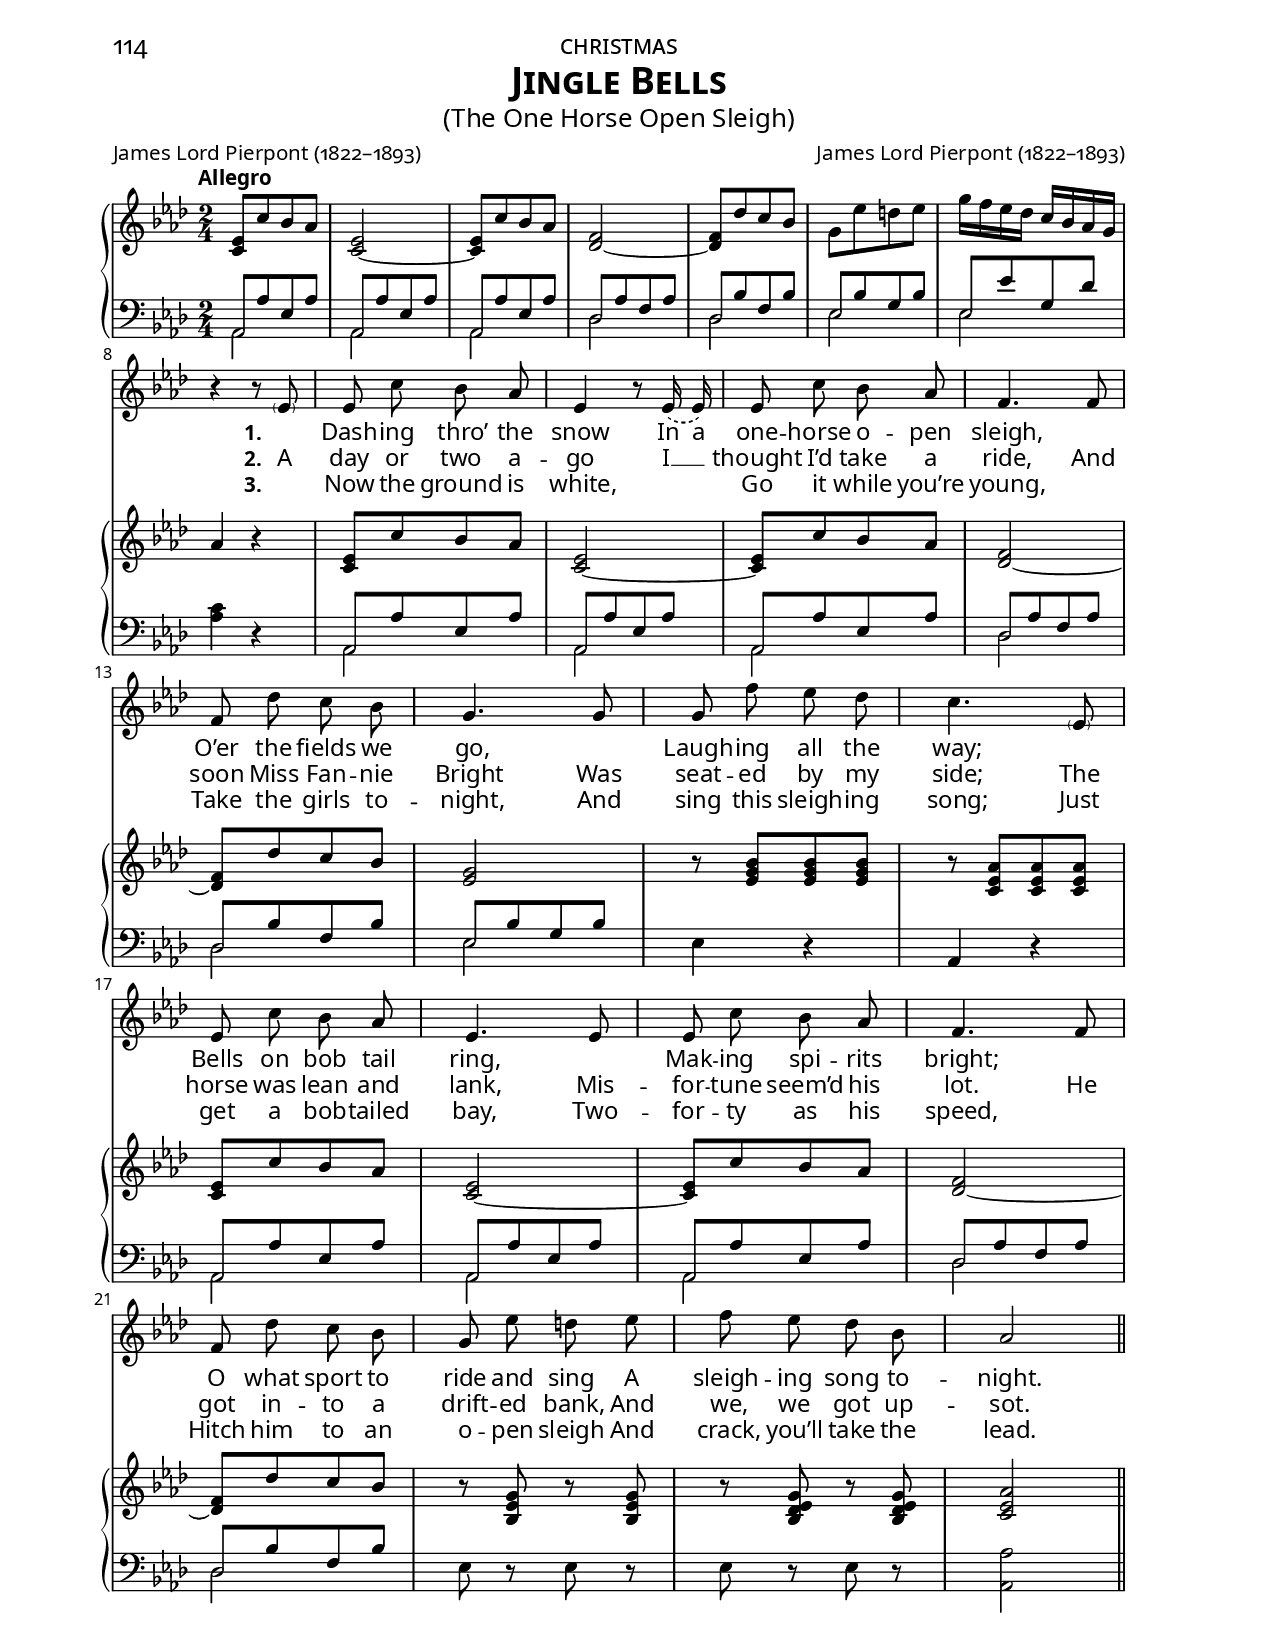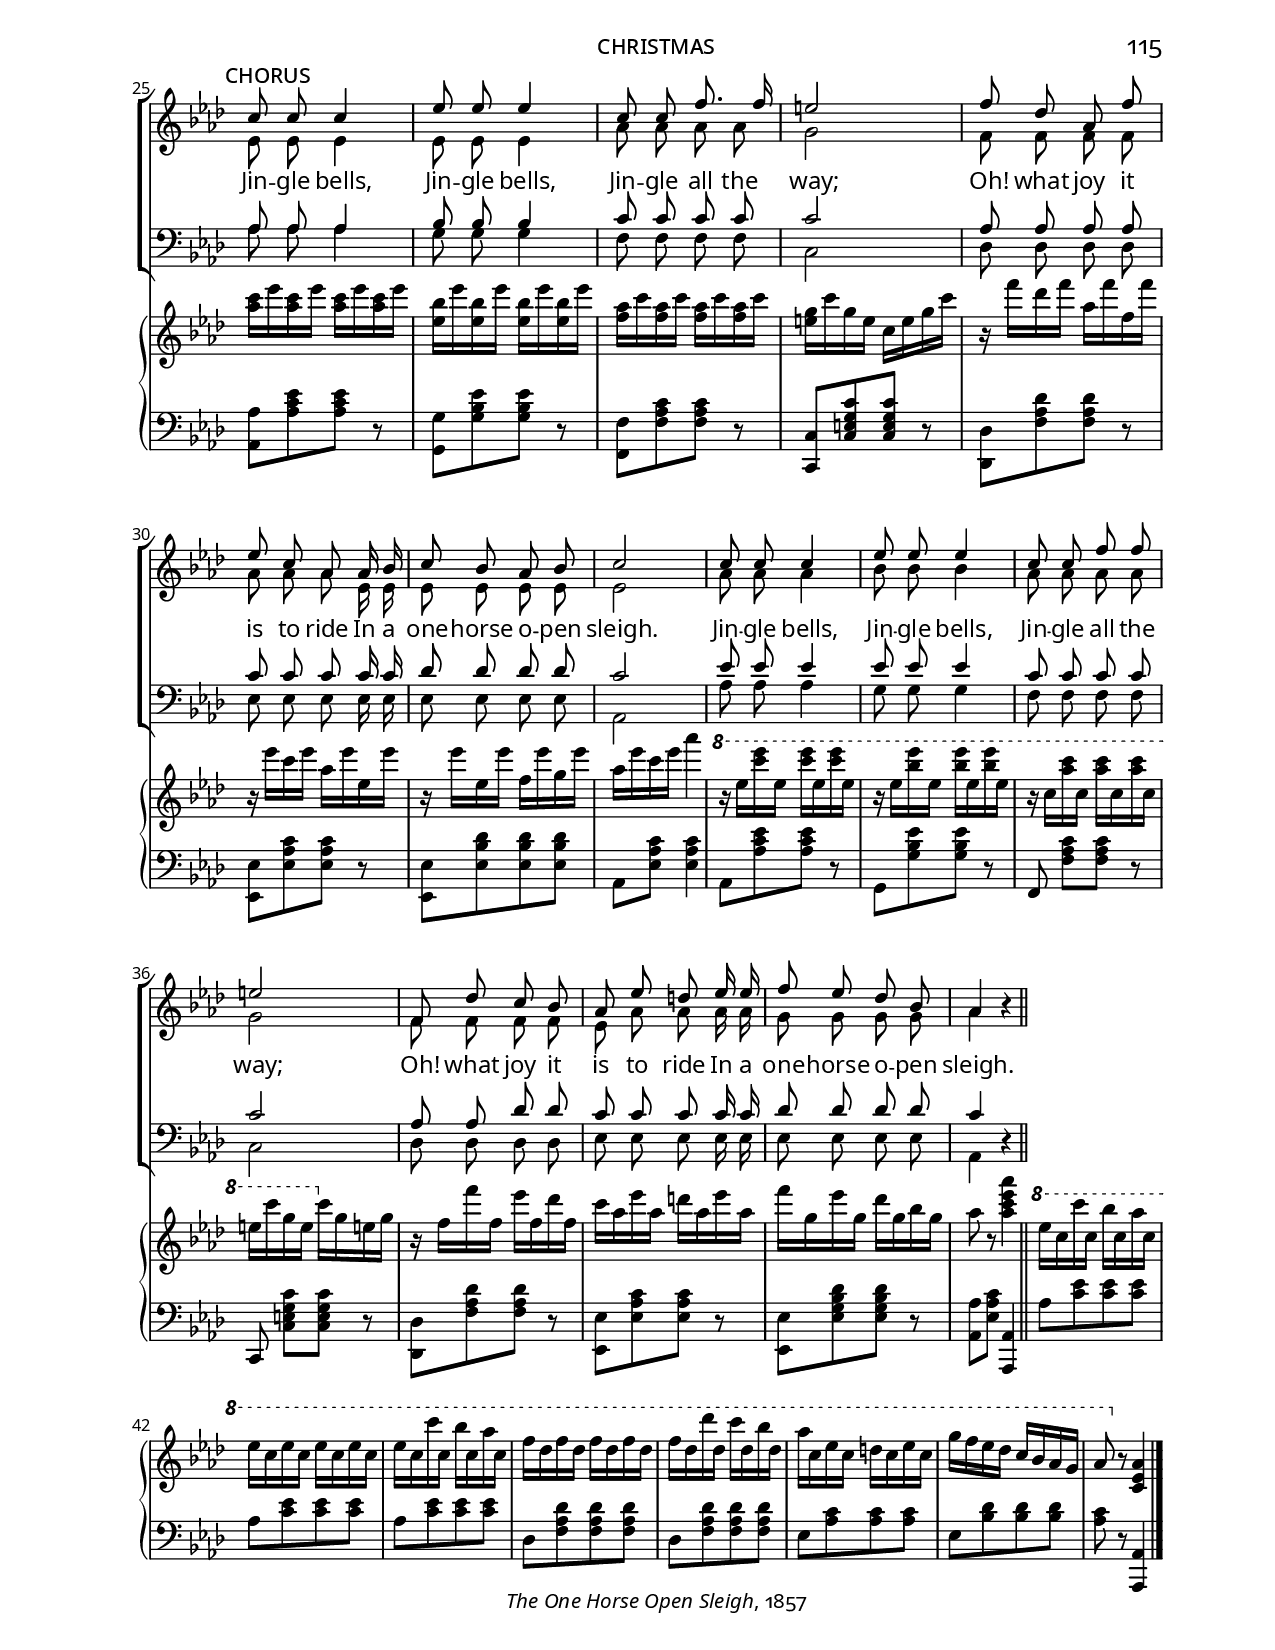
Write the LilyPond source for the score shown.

\version "2.14.2"
\include "util.ly"
\header {
  title = \markup{\override #'(font-name . "Garamond Premier Pro Semibold"){ \abs-fontsize #18 \smallCapsOldStyle"Jingle Bells"}}
  subtitle = \markup{\override #'(font-name . "Garamond Premier Pro"){ \abs-fontsize #12.5 "(The One Horse Open Sleigh)"}}
  poet = \markup\oldStyleNum"James Lord Pierpont (1822–1893)"
  composer = \markup\oldStyleNum"James Lord Pierpont (1822–1893)"
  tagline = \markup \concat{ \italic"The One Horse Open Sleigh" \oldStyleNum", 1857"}
}
\paper {
  %print-all-headers = ##t
  paper-height = 11\in
  paper-width = 8.5\in
  indent = 0\in
  %system-system-spacing = #'((basic-distance . 10) (padding . 0))
  system-system-spacing =
    #'((basic-distance . 0)
       (minimum-distance . 0)
       (padding . -5)
       (stretchability . 100))
  last-bottom-spacing =
    #'((basic-distance . 0)
       (minimum-distance . 0)
       (padding . 0)
       (stretchability . 0))
  ragged-last-bottom = ##f
  ragged-bottom = ##f
  two-sided = ##t
  inner-margin = 1\in
  outer-margin = 0.75\in
  top-margin = 0.26\in
  bottom-margin = 0.25\in
  first-page-number = #114
  print-first-page-number = ##t
  headerLine = \markup{\override #'(font-name . "Garamond Premier Pro") \smallCapsOldStyle"christmas"}
  oddHeaderMarkup = \markup\fill-line{
     \override #'(font-name . "Garamond Premier Pro")\abs-fontsize #12.5
     \combine 
        \fill-line{"" \on-the-fly #print-page-number-check-first
        \oldStylePageNum""
        }
        \fill-line{\headerLine}
  }
  evenHeaderMarkup = \markup {
     \override #'(font-name . "Garamond Premier Pro")\abs-fontsize #12.5
     \combine
        \on-the-fly #print-page-number-check-first
        \oldStylePageNum""
        \fill-line{\headerLine}
  }
}
#(set-global-staff-size 18) \paper{ #(define fonts (make-pango-font-tree "Garamond Premier Pro" "Garamond Premier Pro" "Garamond Premier Pro" (/ 18 20))) }
%6.14 #(set-global-staff-size 14.1) \paper{ #(define fonts (make-pango-font-tree "Garamond Premier Pro" "Garamond Premier Pro" "Garamond Premier Pro" (/ 14.1 20))) }
global = {
  \key aes \major
  \time 2/4
  \override DynamicLineSpanner #'staff-padding = #0.0
  \override DynamicLineSpanner #'Y-extent = #'(-1 . 1)
  \autoBeamOff
}

sopMusic = \relative c' {
  \tempo "Allegro"
  \slurDashed
  \oneVoice
  s2*7 | \break
  
  r4 r8 \parenthesize ees8 |
  ees c' bes aes |
  ees4 r8 ees16( ees16) |
  ees8 c' bes aes|
  f4. f8 |
  f des' c bes |
  
  g4. g8 |
  g f' ees des |
  c4. \parenthesize ees,8 |
  ees c' bes aes |
  ees4. ees8 |
  ees c' bes aes |
  
  f4. f8 |
  f des' c bes |
  g ees' d ees |
  f ees des bes |
  aes2 \bar "||" \break
  
  %page2
  \voiceOne
  \once \override Score.RehearsalMark #'self-alignment-X = #LEFT
  \mark\markup\smallCapsOldStyle"chorus"
  c8 c c4 |
  ees8 ees ees4 |
  c8 c f8. f16 |
  e2 |
  f8 des aes f' |
  
  ees8 c aes aes16 bes |
  c8 bes aes bes |
  c2 |
  c8 c c4 |
  ees8 ees ees4 |
  
  %page3
  c8 c f f |
  e2 |
  f,8 des' c bes |
  aes ees' d ees16 ees |
  f8 ees des bes aes4 b\rest \bar"||"
}
sopWords = \lyricmode {
  
}

altoMusic = \relative c' {
  s2*24 |
  
  %page2
  ees8 ees ees4 |
  ees8 ees ees4 |
  aes8 aes aes aes |
  g2 |
  f8 f f f |
  
  aes8 aes aes ees16 ees |
  ees8 ees ees ees |
  ees2 |
  aes8 aes aes4 |
  bes8 bes bes4 |
  
  %page3
  aes8 aes aes aes |
  g2 |
  f8 f f f |
  ees aes aes aes16 aes |
  g8 g g g |
  aes4 s \bar"||"
}
altoWords = \lyricmode {
  \set stanza = #"1. "
  \set ignoreMelismata = ##t
  \skip1 Dash -- ing thro’ the snow
    In a one -- horse o -- pen sleigh, \skip1
  O’er the fields we go,
    \skip1 Laugh -- ing all the way;
  \skip1 Bells on bob  tail ring, \skip1
    Mak -- ing spi -- rits bright;
  \skip1 O what sport to ride and sing
    A sleigh -- ing song to -- night.
}
altoChorusWords = \lyricmode {
  \dropLyricsXII
  
  Jin -- gle bells,
    Jin -- gle bells,
    Jin -- gle all the way;
  Oh! what joy it is to ride
    In a one -- horse o -- pen sleigh.
    
  Jin -- gle bells,
    Jin -- gle bells,
    Jin -- gle all the way;
  Oh! what joy it is to ride
    In a one -- horse o -- pen sleigh.
}
altoWordsII = \lyricmode {
%\markup\italic
  \set stanza = #"2. "
  \set ignoreMelismata = ##t
  A day or two a -- go I __ _ thought I’d take a ride,
  And soon Miss Fan -- nie Bright Was seat -- ed by my side;
  The horse was lean and lank,
  Mis -- for -- tune seem’d his lot.
  He got in -- to a drift -- ed bank, And we, we got up -- sot.
}
altoWordsIII = \lyricmode {
  \set stanza = #"3. "
  \set ignoreMelismata = ##t
  \skip1 Now the ground is white, \skip1\skip1
  Go it while you’re young, \skip1
  Take the girls to -- night, And sing this sleigh -- ing song;
  Just get a bob -- tailed bay,
  Two -- for -- ty as his speed,
  \skip1 Hitch him to an o -- pen sleigh
  And crack, you’ll take the lead.
}
altoWordsIV = \lyricmode {
}
altoWordsV = \lyricmode {
}
altoWordsVI = \lyricmode {
}
tenorMusic = \relative c' {
  \autoBeamOff
  \slurDashed
  s2*24 |
  
  %page2
  aes8 aes aes4 |
  bes8 bes bes4 |
  c8 c c c |
  c2 |
  aes8 aes aes aes |
  
  c8 c c c16 c |
  des8 des des des |
  c2 |
  ees8 ees ees4 |
  ees8 ees ees4 |
  
  %page3
  c8 c c c |
  c2 |
  aes8 aes des des |
  c c c c16 c |
  des8 des des des |
  c4 s \bar "||"
}
tenorWords = \lyricmode {

}

bassMusic = \relative c' {
\autoBeamOff
\slurDashed
  s2*24 |
  
  %page2
  aes8 aes aes4 |
  g8 g g4 |
  f8 f f f |
  c2 |
  des8 des des des |
  
  ees8 ees ees ees16 ees |
  ees8 ees ees ees |
  aes,2 |
  aes'8 aes aes4 |
  g8 g g4 |
  
  %page3
  f8 f f f |
  c2 |
  des8 des des des |
  ees ees ees ees16 ees |
  ees8 ees ees ees |
  aes,4 d4\rest \bar"||"
}
bassWords = \lyricmode {

}

pianoRH = \relative c' {
  <c ees>8[ c' bes aes] |
  <ees c~>2 |
  q8[ c' bes aes] |
  <f des~>2 |
  q8[ des' c bes] |
  g[ ees' d ees] |
  g16[ f ees des] c[ bes aes g] |
  
  aes4 r |
  <ees c>8[ c' bes aes] |
  <ees c~>2 |
  q8[ c' bes aes] |
  <f des~>2 |
  q8[ des' c bes] |
  
  <g ees>2 |
  r8 <bes g ees>8[ q q] |
  r8 <aes ees c>[ q q] |
  <ees c>8[ c' bes aes] |
  <ees c~>2 |
  q8[ c' bes aes] |
  
  <f des~>2 |
  q8[ des' c bes] |
  r8 <g ees bes> r q |
  r <g ees des bes> r q |
  <aes ees c>2 |
  
  %page2
  <aes' c>16[ ees' q ees] q[ ees q ees] |
  <bes ees,>[ ees q ees] q[ ees q ees] |
  <aes, f>[ c q c] q[ c q c] |
  <g e>[ c g e] c[ e g c] |
  r f[ des f] aes,[ f' f, f'] |
  
  r ees[ c ees] aes,[ ees' ees, ees'] |
  r ees[ ees, ees'] f,[ ees' g, ees'] |
  aes,[ ees' c ees] aes4 |
  \ottava #1
  r16 ees[ <c' ees> ees,] q[ ees q ees] |
  r ees[ <bes' ees> ees,] q[ ees q ees] |
  
  %page3
  r c[ <aes' c> c,] q[ c q c] |
  e[ c' g e] \ottava #0 c[ g e g] |
  r f[ f' f,] ees'[ f, des' f,] |
  c'[ aes ees' aes,] d[ aes ees' aes,] |
  f'[ g, ees' g,] des'[ g, bes g] |
  aes8 r <aes c ees aes>4 \bar"||"
  
  \ottava #1
  ees'16[ c c' c,] bes'[ c, aes' c,] |
  ees[ c ees c] ees[ c ees c] |
  ees[ c c' c,] bes'[ c, aes' c,] |
  f[ des f des] f[ des f des] |
  f[ des des' des,] c'[ des, bes' des,] |
  aes'[ c, ees c] d[ c ees c] |
  g'[ f ees des] c[ bes aes g] |
  aes8 \ottava #0 r <aes, ees c>4 \bar "|."
}
pianoLH = \relative c {
  \mergeDifferentlyHeadedOn
  \mergeDifferentlyDottedOn
  << {aes8[ aes' ees aes]
      aes,8[ aes' ees aes]
      aes,8[ aes' ees aes]
      des,[ aes' f aes]
      des,[ bes' f bes]
      ees,[ bes' g bes] |
      ees,[ ees' g, des'] } \\
     {aes,2 | aes | aes | des | des | ees | ees } >> |
     
  <aes c>4 r |
  << {aes,8[ aes' ees aes] |
      aes,8[ aes' ees aes] |
      aes,8[ aes' ees aes] |
      des,[ aes' f aes] |
      des,[ bes' f bes] |
     
      ees,[ bes' g bes] | } \\
     {aes,2 | aes | aes | des | des
     
      ees | } >>
  ees4 r |
  aes, r |
  << {aes8[ aes' ees aes]
      aes,8[ aes' ees aes]
      aes,8[ aes' ees aes]
      
      des,[ aes' f aes]
      des,[ bes' f bes]} \\
     {aes,2 | aes | aes |
     
      des | des } >> |
  ees8 r ees8 r |
  ees r ees r |
  <aes aes,>2 |
  
  %page2
  q8[ <aes c ees> q] r |
  <g g,>[ <g bes ees> q] r |
  <f f,>[ <f aes c> q] r |
  <c c,>[ <c e g c> q] r |
  <des des,>[ <f aes des> q] r |
  
  <ees ees,>[ <ees aes c> q] r |
  <ees ees,>[ <ees bes' des> q q] |
  aes,[ <ees' aes c>] q4 |
  aes,8[ <aes' c ees> q] r |
  g,[ <g' bes ees> q] r |
  
  %page3
  f,8 <f' aes c>[ q] r |
  c,8 <c' e g c>[ q] r |
  <des des,>8[ <f aes des> q] r |
  <ees ees,>[ <ees aes c> q] r |
  <ees ees,>[ <ees g bes des> q] r |
  <aes aes,>[ <ees aes c>] <aes, aes,>4 \bar"||"
  
  aes'8[ <c ees> q q] |
  aes[ q q q] |
  aes[ q q q] |
  des,[ <f aes des> q q] |
  des[ q q q ] |
  ees[ <aes c> q q] |
  ees[ <bes' des> q q] |
  <aes c> r <aes, aes,>4 \bar"|."
}

\score {
  <<
   \new ChoirStaff <<
    \new Staff = women <<
      \new Voice = "sopranos" { \voiceOne << \global \sopMusic >> }
      \new Voice = "altos" { \voiceTwo << \global \altoMusic >> }
    >>
    \new Lyrics \with { alignAboveContext = #"women" \override VerticalAxisGroup #'nonstaff-relatedstaff-spacing = #'((basic-distance . 1))} \lyricsto "sopranos" \sopWords
     \new Lyrics = "altosVI"  \with { alignBelowContext = #"women" \override VerticalAxisGroup #'nonstaff-relatedstaff-spacing = #'((basic-distance . 1))} \lyricsto "sopranos" \altoWordsVI
    \new Lyrics = "altosV"  \with { alignBelowContext = #"women" \override VerticalAxisGroup #'nonstaff-relatedstaff-spacing = #'((basic-distance . 1))} \lyricsto "sopranos" \altoWordsV
    \new Lyrics = "altosIV"  \with { alignBelowContext = #"women" \override VerticalAxisGroup #'nonstaff-relatedstaff-spacing = #'((basic-distance . 1))} \lyricsto "sopranos" \altoWordsIV
    \new Lyrics = "altosIII"  \with { alignBelowContext = #"women" \override VerticalAxisGroup #'nonstaff-relatedstaff-spacing = #'((basic-distance . 1))} \lyricsto "sopranos" \altoWordsIII
    \new Lyrics = "altosII"  \with { alignBelowContext = #"women" \override VerticalAxisGroup #'nonstaff-relatedstaff-spacing = #'((basic-distance . 1))} \lyricsto "sopranos" \altoWordsII
    \new Lyrics = "altos"  \with { alignBelowContext = #"women" \override VerticalAxisGroup #'nonstaff-relatedstaff-spacing = #'((padding . 0.5))} \lyricsto "sopranos" \altoWords
    \new Lyrics = "altosChorus"  \with { alignBelowContext = #"women" \override VerticalAxisGroup #'nonstaff-relatedstaff-spacing = #'((padding . -1))} \lyricsto "altos" \altoChorusWords
   \new Staff = men <<
      \clef bass
      \new Voice = "tenors" { \voiceOne << \global \tenorMusic >> }
      \new Voice = "basses" { \voiceTwo << \global \bassMusic >> }
    >>
    \new Lyrics \with { alignAboveContext = #"men" \override VerticalAxisGroup #'nonstaff-relatedstaff-spacing = #'((basic-distance . 1)) } \lyricsto "tenors" \tenorWords
    \new Lyrics \with { alignBelowContext = #"men" \override VerticalAxisGroup #'nonstaff-relatedstaff-spacing = #'((basic-distance . 1)) } \lyricsto "basses" \bassWords
  >>
    \new PianoStaff << \new Staff { \global \new Voice { \pianoRH } } \new Staff { \global \clef "bass" \pianoLH } >>
  >>
  \layout {
  \context {
    \Lyrics
    \override LyricText #'font-size = #1.3
  }
    \context {
      \Score
      \override SpacingSpanner #'base-shortest-duration = #(ly:make-moment 1 2)
      \override SpacingSpanner #'common-shortest-duration = #(ly:make-moment 1 2)
    }
    \context {
      % Remove all empty staves
      \Staff \RemoveEmptyStaves
      \override VerticalAxisGroup #'remove-first = ##t
      \override VerticalAxisGroup #'minimum-Y-extent = #'(-3 . 3)
      \override VerticalAxisGroup #'staff-staff-spacing =
      #'((basic-distance . 5)
         (minimum-distance . 1)
         (padding . 1)
         (stretchability . 2))
    }
    \context {
      \Lyrics
      \override LyricText #'X-offset = #center-on-word
    }
  }
}

